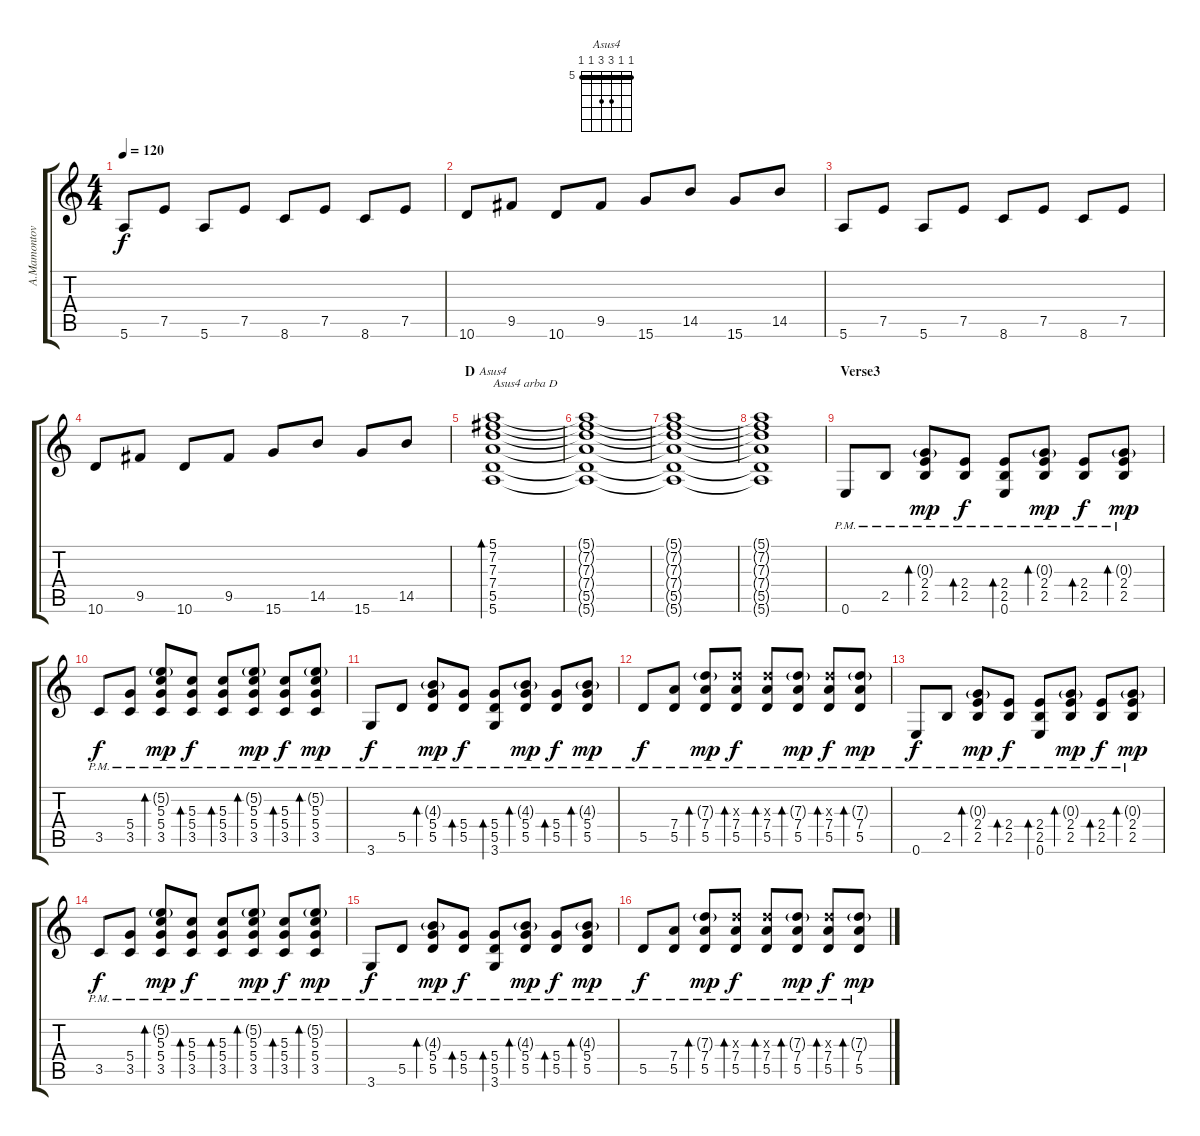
\track ("A.Mamontovas" "A.Mamontov") {instrument electricguitarmuted}
\staff {score tabs}
\tuning (E4 B3 G3 D3 A2 E2) {hide}
\chord ("Asus4" 5 5 7 7 5 5) {firstfret 5 barre 5}
\ts (4 4)
\tempo 120
\clef g2
\ks c
5.6.8{dy f} 7.5.8 5.6.8 7.5.8 8.6.8 7.5.8 8.6.8 7.5.8 |
10.6.8 9.5.8 10.6.8 9.5.8 15.6.8 14.5.8 15.6.8 14.5.8 |
5.6.8 7.5.8 5.6.8 7.5.8 8.6.8 7.5.8 8.6.8 7.5.8 |
10.6.8 9.5.8 10.6.8 9.5.8 15.6.8 14.5.8 15.6.8 14.5.8 |
\section ("" "D")
(5.1 7.2 7.3 7.4 5.5 5.6).1{bd 240 ch "Asus4" txt "Asus4 arba D" volume 13} |
(5.1{t} 7.2{t} 7.3{t} 7.4{t} 5.5{t} 5.6{t}).1 |
(5.1{t} 7.2{t} 7.3{t} 7.4{t} 5.5{t} 5.6{t}).1 |
(5.1{t} 7.2{t} 7.3{t} 7.4{t} 5.5{t} 5.6{t}).1 |
\section ("" "Verse3")
0.6{pm}.8 2.5{pm}.8 (0.3{g} 2.4{pm} 2.5{pm}).8{bd 60 dy mp} (2.4{pm} 2.5{pm}).8{bd 60 dy f} (2.4{pm} 2.5{pm} 0.6{pm}).8{bd 60} (0.3{g} 2.4{pm} 2.5{pm}).8{bd 60 dy mp} (2.4{pm} 2.5{pm}).8{bd 60 dy f} (0.3{g} 2.4{pm} 2.5{pm}).8{bd 60 dy mp} |
3.5{pm}.8{dy f} (5.4{pm} 3.5{pm}).8 (5.2{g} 5.3{pm} 5.4{pm} 3.5{pm}).8{bd 60 dy mp} (5.3{pm} 5.4{pm} 3.5{pm}).8{bd 60 dy f} (5.3{pm} 5.4{pm} 3.5{pm}).8{bd 60} (5.2{g} 5.3{pm} 5.4{pm} 3.5{pm}).8{bd 60 dy mp} (5.3{pm} 5.4{pm} 3.5{pm}).8{bd 60 dy f} (5.2{g} 5.3{pm} 5.4{pm} 3.5{pm}).8{bd 60 dy mp} |
3.6{pm}.8{dy f} 5.5{pm}.8 (4.3{g} 5.4{pm} 5.5{pm}).8{bd 60 dy mp} (5.4{pm} 5.5{pm}).8{bd 60 dy f} (5.4{pm} 5.5{pm} 3.6{pm}).8{bd 60} (4.3{g} 5.4{pm} 5.5{pm}).8{bd 60 dy mp} (5.4{pm} 5.5{pm}).8{bd 60 dy f} (4.3{g} 5.4{pm} 5.5{pm}).8{bd 60 dy mp} |
5.5{pm}.8{dy f} (7.4{pm} 5.5{pm}).8 (7.3{g} 7.4{pm} 5.5{pm}).8{bd 60 dy mp} (7.3{x} 7.4{pm} 5.5{pm}).8{bd 60 dy f} (7.3{x} 7.4{pm} 5.5{pm}).8{bd 60} (7.3{g} 7.4{pm} 5.5{pm}).8{bd 60 dy mp} (7.3{x} 7.4{pm} 5.5{pm}).8{bd 60 dy f} (7.3{g} 7.4{pm} 5.5{pm}).8{bd 60 dy mp} |
0.6{pm}.8{dy f} 2.5{pm}.8 (0.3{g} 2.4{pm} 2.5{pm}).8{bd 60 dy mp} (2.4{pm} 2.5{pm}).8{bd 60 dy f} (2.4{pm} 2.5{pm} 0.6{pm}).8{bd 60} (0.3{g} 2.4{pm} 2.5{pm}).8{bd 60 dy mp} (2.4{pm} 2.5{pm}).8{bd 60 dy f} (0.3{g} 2.4{pm} 2.5{pm}).8{bd 60 dy mp} |
3.5{pm}.8{dy f} (5.4{pm} 3.5{pm}).8 (5.2{g} 5.3{pm} 5.4{pm} 3.5{pm}).8{bd 60 dy mp} (5.3{pm} 5.4{pm} 3.5{pm}).8{bd 60 dy f} (5.3{pm} 5.4{pm} 3.5{pm}).8{bd 60} (5.2{g} 5.3{pm} 5.4{pm} 3.5{pm}).8{bd 60 dy mp} (5.3{pm} 5.4{pm} 3.5{pm}).8{bd 60 dy f} (5.2{g} 5.3{pm} 5.4{pm} 3.5{pm}).8{bd 60 dy mp} |
3.6{pm}.8{dy f} 5.5{pm}.8 (4.3{g} 5.4{pm} 5.5{pm}).8{bd 60 dy mp} (5.4{pm} 5.5{pm}).8{bd 60 dy f} (5.4{pm} 5.5{pm} 3.6{pm}).8{bd 60} (4.3{g} 5.4{pm} 5.5{pm}).8{bd 60 dy mp} (5.4{pm} 5.5{pm}).8{bd 60 dy f} (4.3{g} 5.4{pm} 5.5{pm}).8{bd 60 dy mp} |
5.5{pm}.8{dy f} (7.4{pm} 5.5{pm}).8 (7.3{g} 7.4{pm} 5.5{pm}).8{bd 60 dy mp} (7.3{x} 7.4{pm} 5.5{pm}).8{bd 60 dy f} (7.3{x} 7.4{pm} 5.5{pm}).8{bd 60} (7.3{g} 7.4{pm} 5.5{pm}).8{bd 60 dy mp} (7.3{x} 7.4{pm} 5.5{pm}).8{bd 60 dy f} (7.3{g} 7.4{pm} 5.5{pm}).8{bd 60 dy mp}
